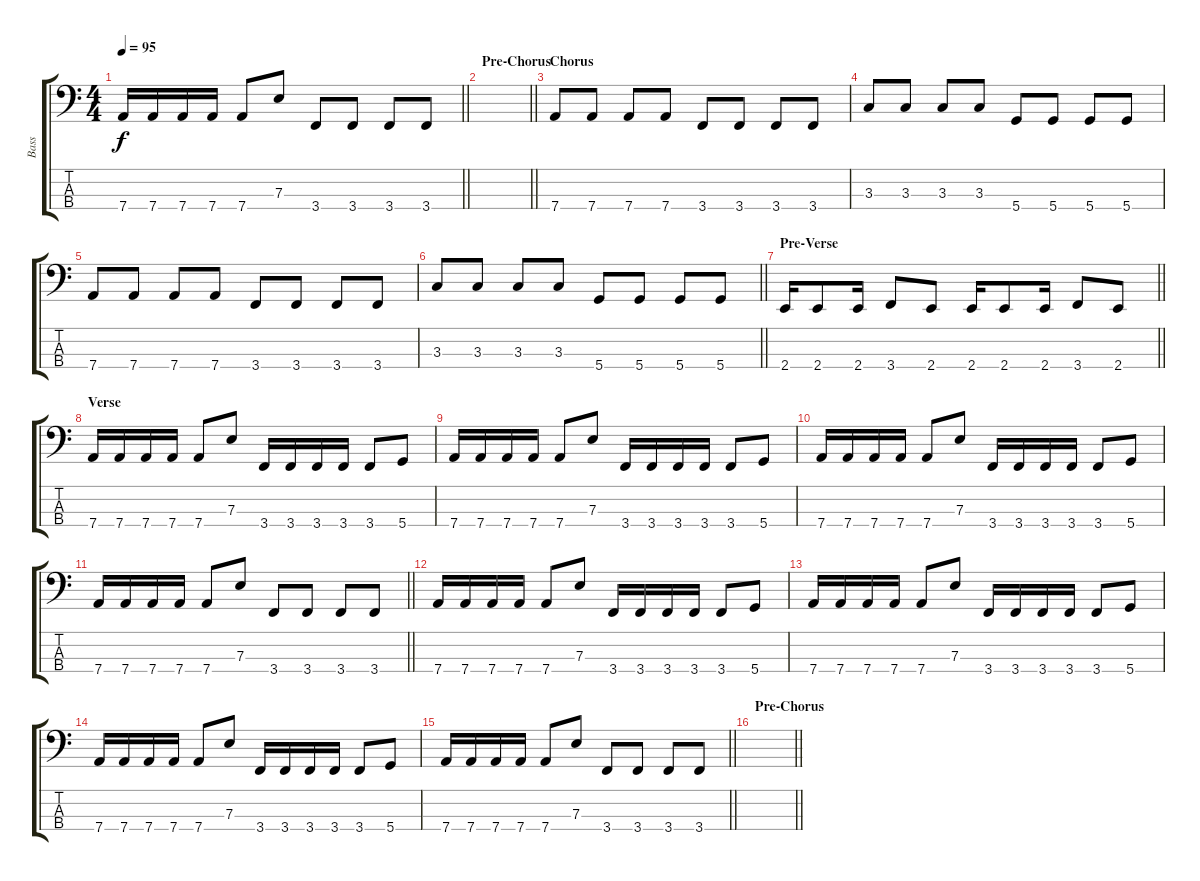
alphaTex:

\track ("Bass" "Bass") {instrument electricbassfinger}
\staff {score tabs}
\tuning (G2 D2 A1 D1) {hide}
\ts (4 4)
\tempo 95
\clef f4
\barLineRight lightlight
\ks c
7.4.16{dy f} 7.4.16 7.4.16 7.4.16 7.4.8 7.3.8 3.4.8 3.4.8 3.4.8 3.4.8 |
\section ("" "Pre-Chorus")
\barLineRight lightlight
|
\section ("" "Chorus")
7.4.8 7.4.8 7.4.8 7.4.8 3.4.8 3.4.8 3.4.8 3.4.8 |
3.3.8 3.3.8 3.3.8 3.3.8 5.4.8 5.4.8 5.4.8 5.4.8 |
7.4.8 7.4.8 7.4.8 7.4.8 3.4.8 3.4.8 3.4.8 3.4.8 |
\barLineRight lightlight
3.3.8 3.3.8 3.3.8 3.3.8 5.4.8 5.4.8 5.4.8 5.4.8 |
\section ("" "Pre-Verse")
\barLineRight lightlight
2.4.16 2.4.8 2.4.16 3.4.8 2.4.8 2.4.16 2.4.8 2.4.16 3.4.8 2.4.8 |
\section ("" "Verse")
7.4.16 7.4.16 7.4.16 7.4.16 7.4.8 7.3.8 3.4.16 3.4.16 3.4.16 3.4.16 3.4.8 5.4.8 |
7.4.16 7.4.16 7.4.16 7.4.16 7.4.8 7.3.8 3.4.16 3.4.16 3.4.16 3.4.16 3.4.8 5.4.8 |
7.4.16 7.4.16 7.4.16 7.4.16 7.4.8 7.3.8 3.4.16 3.4.16 3.4.16 3.4.16 3.4.8 5.4.8 |
\barLineRight lightlight
7.4.16 7.4.16 7.4.16 7.4.16 7.4.8 7.3.8 3.4.8 3.4.8 3.4.8 3.4.8 |
7.4.16 7.4.16 7.4.16 7.4.16 7.4.8 7.3.8 3.4.16 3.4.16 3.4.16 3.4.16 3.4.8 5.4.8 |
7.4.16 7.4.16 7.4.16 7.4.16 7.4.8 7.3.8 3.4.16 3.4.16 3.4.16 3.4.16 3.4.8 5.4.8 |
7.4.16 7.4.16 7.4.16 7.4.16 7.4.8 7.3.8 3.4.16 3.4.16 3.4.16 3.4.16 3.4.8 5.4.8 |
\barLineRight lightlight
7.4.16 7.4.16 7.4.16 7.4.16 7.4.8 7.3.8 3.4.8 3.4.8 3.4.8 3.4.8 |
\section ("" "Pre-Chorus")
\barLineRight lightlight
